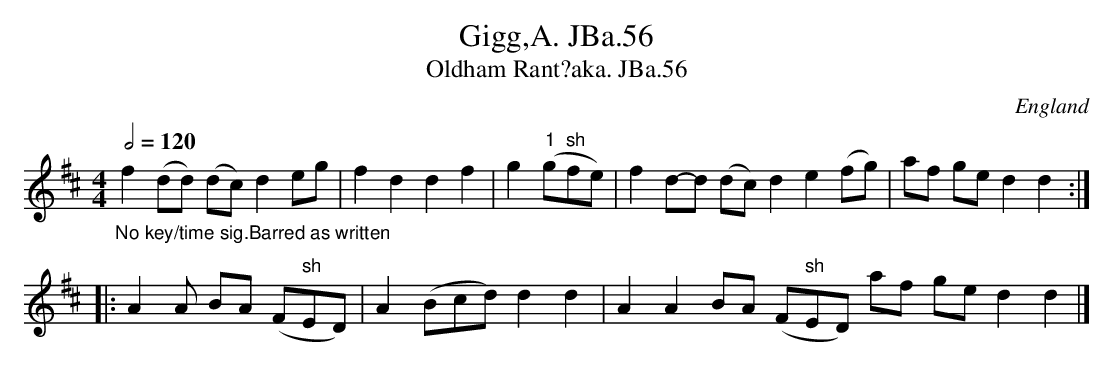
X:1
T:Gigg,A. JBa.56
T:Oldham Rant?aka. JBa.56
M:4/4
L:1/8
Q:1/2=120
O:England
K:D major
"_No key/time sig.Barred as written"
f2 (dd) (dc) d2 eg| f2d2d2f2 | g2 ("1"g"sh"fe) |\
f2 d-d (dc) d2 e2 (fg) | af ge d2d2 :|!
|:A2 A BA (F"sh"ED) | A2 (Bcd) d2 d2 |\
A2 A2 BA (F"sh"ED) af ge d2d2 |]
